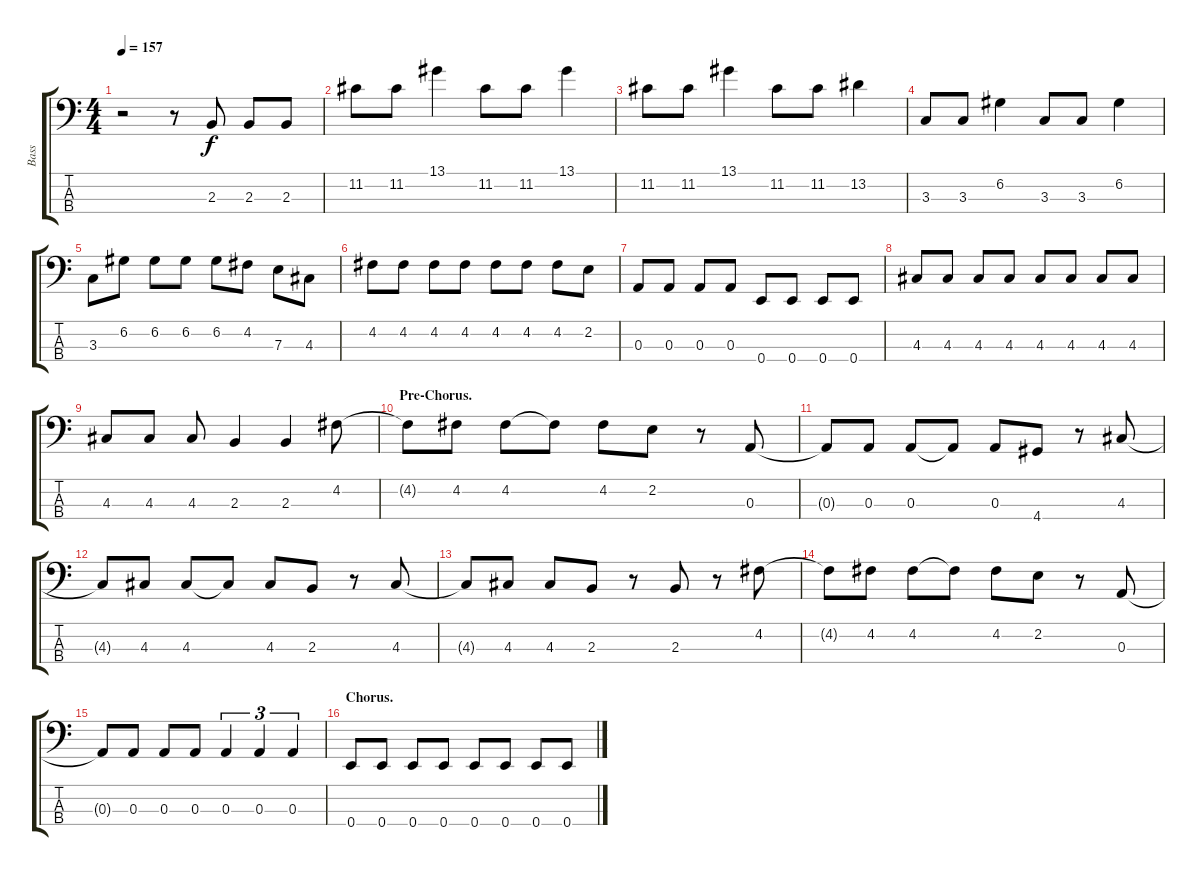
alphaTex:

\track ("Bass" "Bass") {instrument electricbasspick}
\staff {score tabs}
\tuning (G2 D2 A1 E1) {hide}
\ts (4 4)
\tempo 157
\clef f4
\ks c
r.2{dy f} r.8 2.3.8 2.3.8 2.3.8 |
11.2.8 11.2.8 13.1.4 11.2.8 11.2.8 13.1.4 |
11.2.8 11.2.8 13.1.4 11.2.8 11.2.8 13.2.4 |
3.3.8 3.3.8 6.2.4 3.3.8 3.3.8 6.2.4 |
3.3.8 6.2.8 6.2.8 6.2.8 6.2.8 4.2.8 7.3.8 4.3.8 |
4.2.8 4.2.8 4.2.8 4.2.8 4.2.8 4.2.8 4.2.8 2.2.8 |
0.3.8 0.3.8 0.3.8 0.3.8 0.4.8 0.4.8 0.4.8 0.4.8 |
4.3.8 4.3.8 4.3.8 4.3.8 4.3.8 4.3.8 4.3.8 4.3.8 |
4.3.8 4.3.8 4.3.8 2.3.4 2.3.4 4.2.8 |
\section ("" "Pre-Chorus.")
4.2{t}.8 4.2.8 4.2.8 4.2{t}.8 4.2.8 2.2.8 r.8 0.3.8 |
0.3{t}.8 0.3.8 0.3.8 0.3{t}.8 0.3.8 4.4.8 r.8 4.3.8 |
4.3{t}.8 4.3.8 4.3.8 4.3{t}.8 4.3.8 2.3.8 r.8 4.3.8 |
4.3{t}.8 4.3.8 4.3.8 2.3.8 r.8 2.3.8 r.8 4.2.8 |
4.2{t}.8 4.2.8 4.2.8 4.2{t}.8 4.2.8 2.2.8 r.8 0.3.8 |
0.3{t}.8 0.3.8 0.3.8 0.3.8 0.3.4{tu (3 2)} 0.3.4{tu (3 2)} 0.3.4{tu (3 2)} |
\section ("" "Chorus.")
0.4.8 0.4.8 0.4.8 0.4.8 0.4.8 0.4.8 0.4.8 0.4.8
